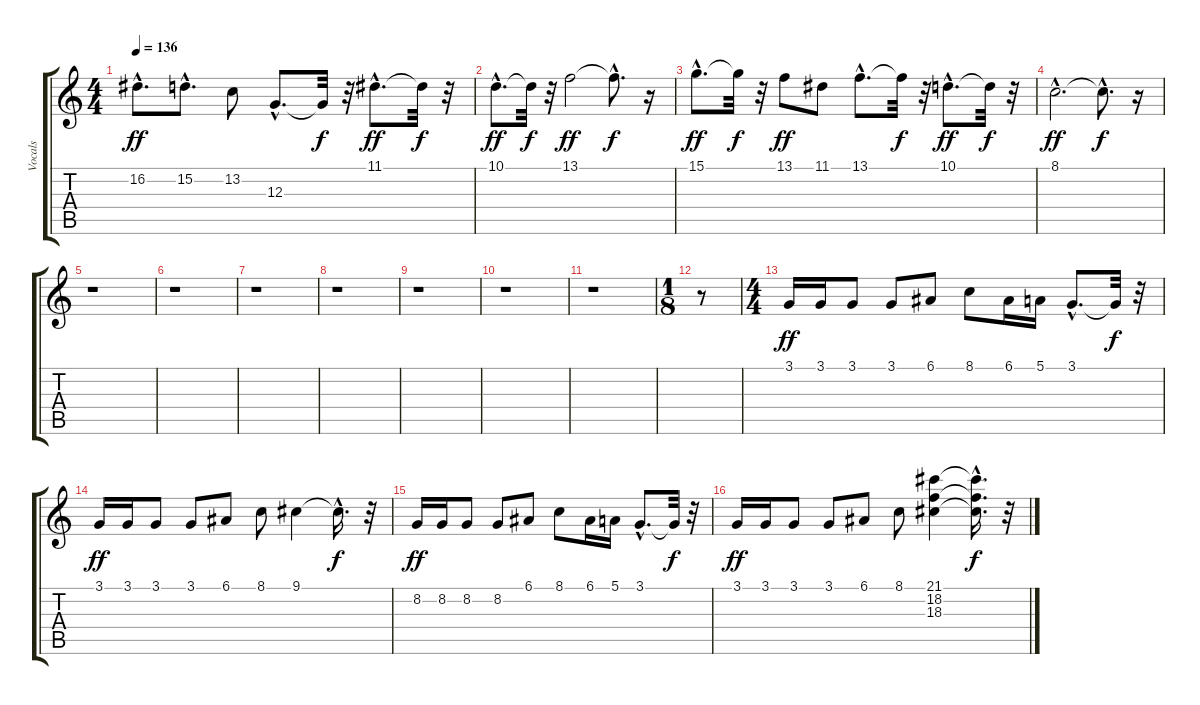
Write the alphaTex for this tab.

\track ("Vocals" "Vocals") {instrument synthbrass2}
\staff {score tabs}
\tuning (E4 B3 G3 D3 A2 E2) {hide}
\ts (4 4)
\tempo 136
\clef g2
\ks c
16.2{hac}.8{d dy ff} 15.2{hac}.8{d} 13.2.8 12.3{hac}.8{d} 12.3{t}.32{dy f} r.32 11.1{hac}.8{d dy ff} 11.1{t}.32{dy f} r.32 |
10.1{hac}.8{d dy ff} 10.1{t}.32{dy f} r.32 13.1.2{dy ff} 13.1{hac t}.8{d dy f} r.16 |
15.1{hac}.8{d dy ff} 15.1{t}.32{dy f} r.32 13.1.8{dy ff} 11.1.8 13.1{hac}.8{d} 13.1{t}.32{dy f} r.32 10.1{hac}.8{d dy ff} 10.1{t}.32{dy f} r.32 |
8.1{hac}.2{d dy ff} 8.1{hac t}.8{d dy f} r.16 |
r.1 |
r.1 |
r.1 |
r.1 |
r.1 |
r.1 |
r.1 |
\ts (1 8)
r.8 |
\ts (4 4)
3.1.16{dy ff} 3.1.16 3.1.8 3.1.8 6.1.8 8.1.8 6.1.16 5.1.16 3.1{hac}.8{d} 3.1{t}.32{dy f} r.32 |
3.1.16{dy ff} 3.1.16 3.1.8 3.1.8 6.1.8 8.1.8 9.1.4 9.1{hac t}.16{d dy f} r.32 |
8.2.16{dy ff} 8.2.16 8.2.8 8.2.8 6.1.8 8.1.8 6.1.16 5.1.16 3.1{hac}.8{d} 3.1{t}.32{dy f} r.32 |
3.1.16{dy ff} 3.1.16 3.1.8 3.1.8 6.1.8 8.1.8 (21.1 18.2 18.3).4 (21.1{hac t} 18.2{hac t} 18.3{hac t}).16{d dy f} r.32
